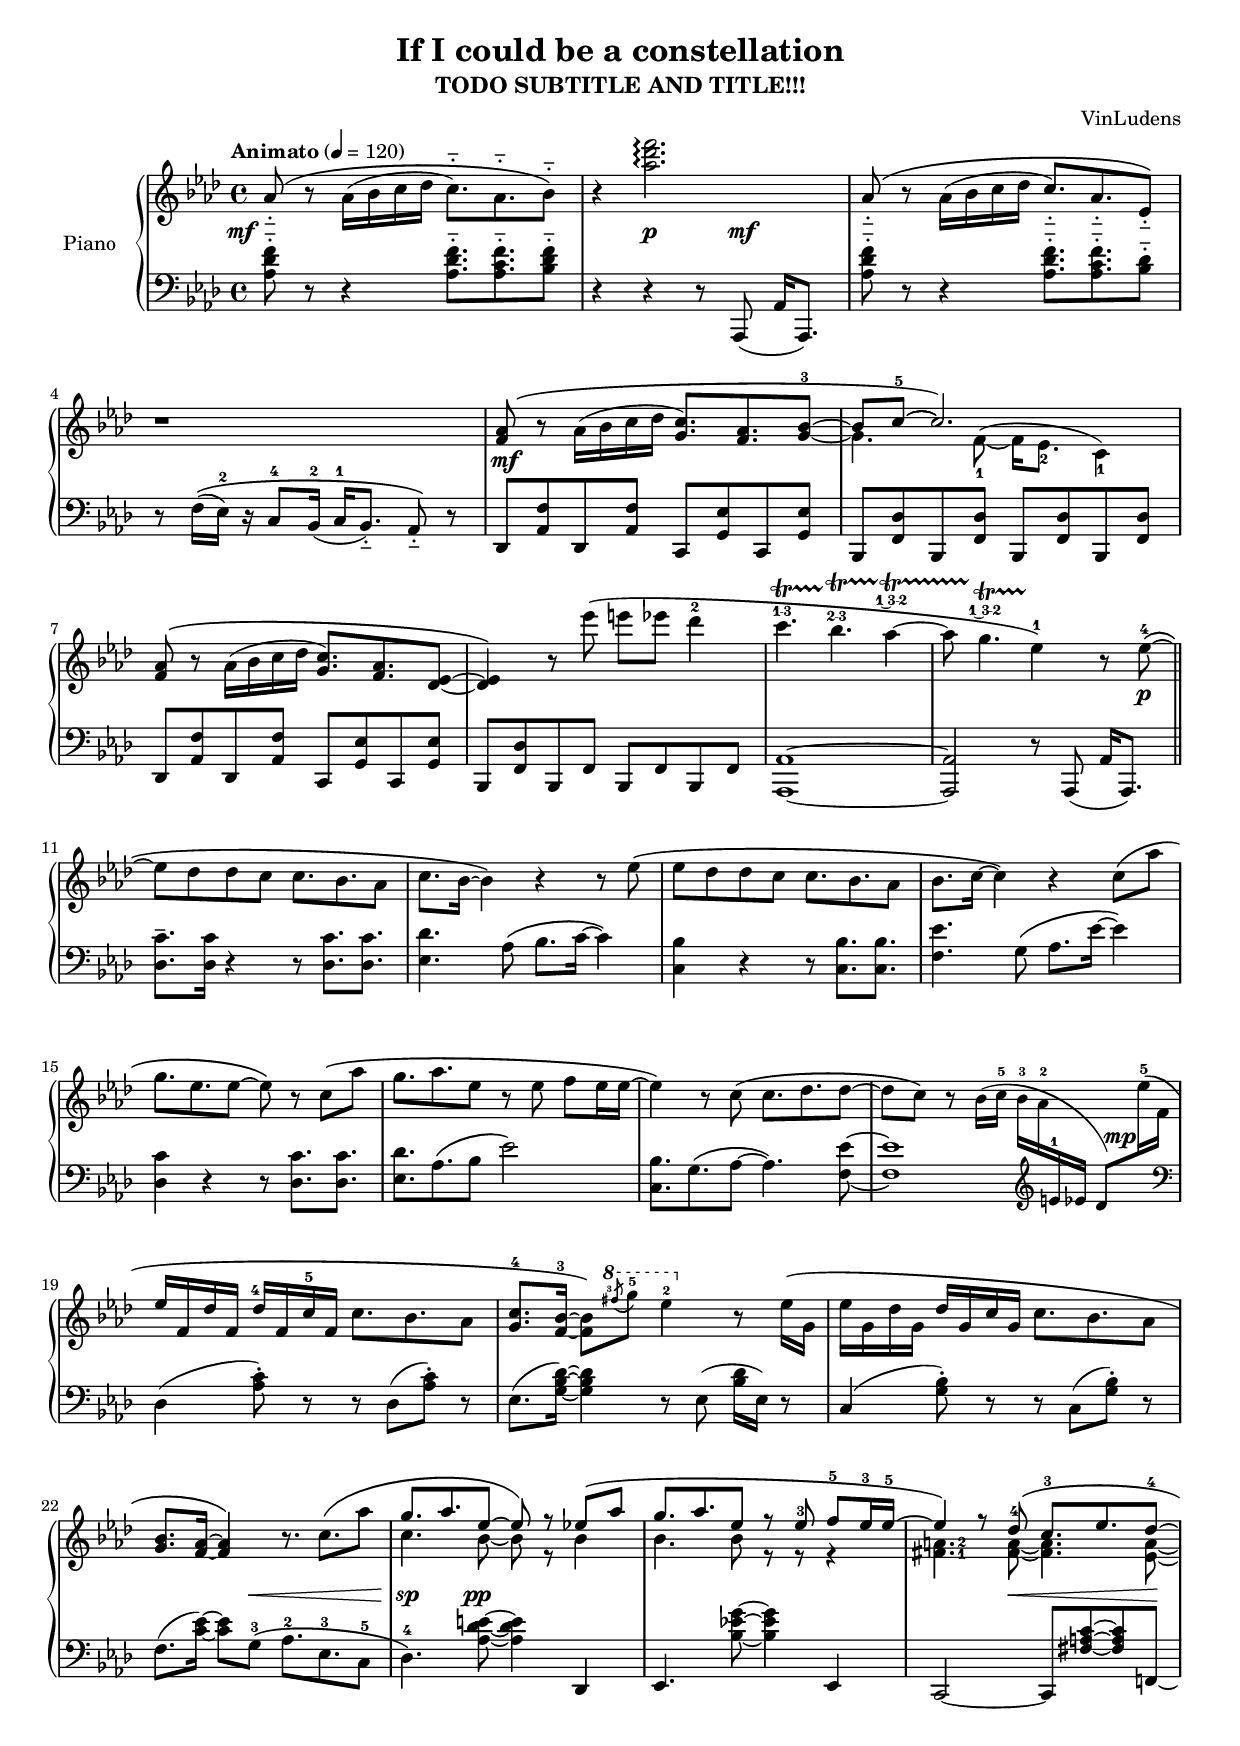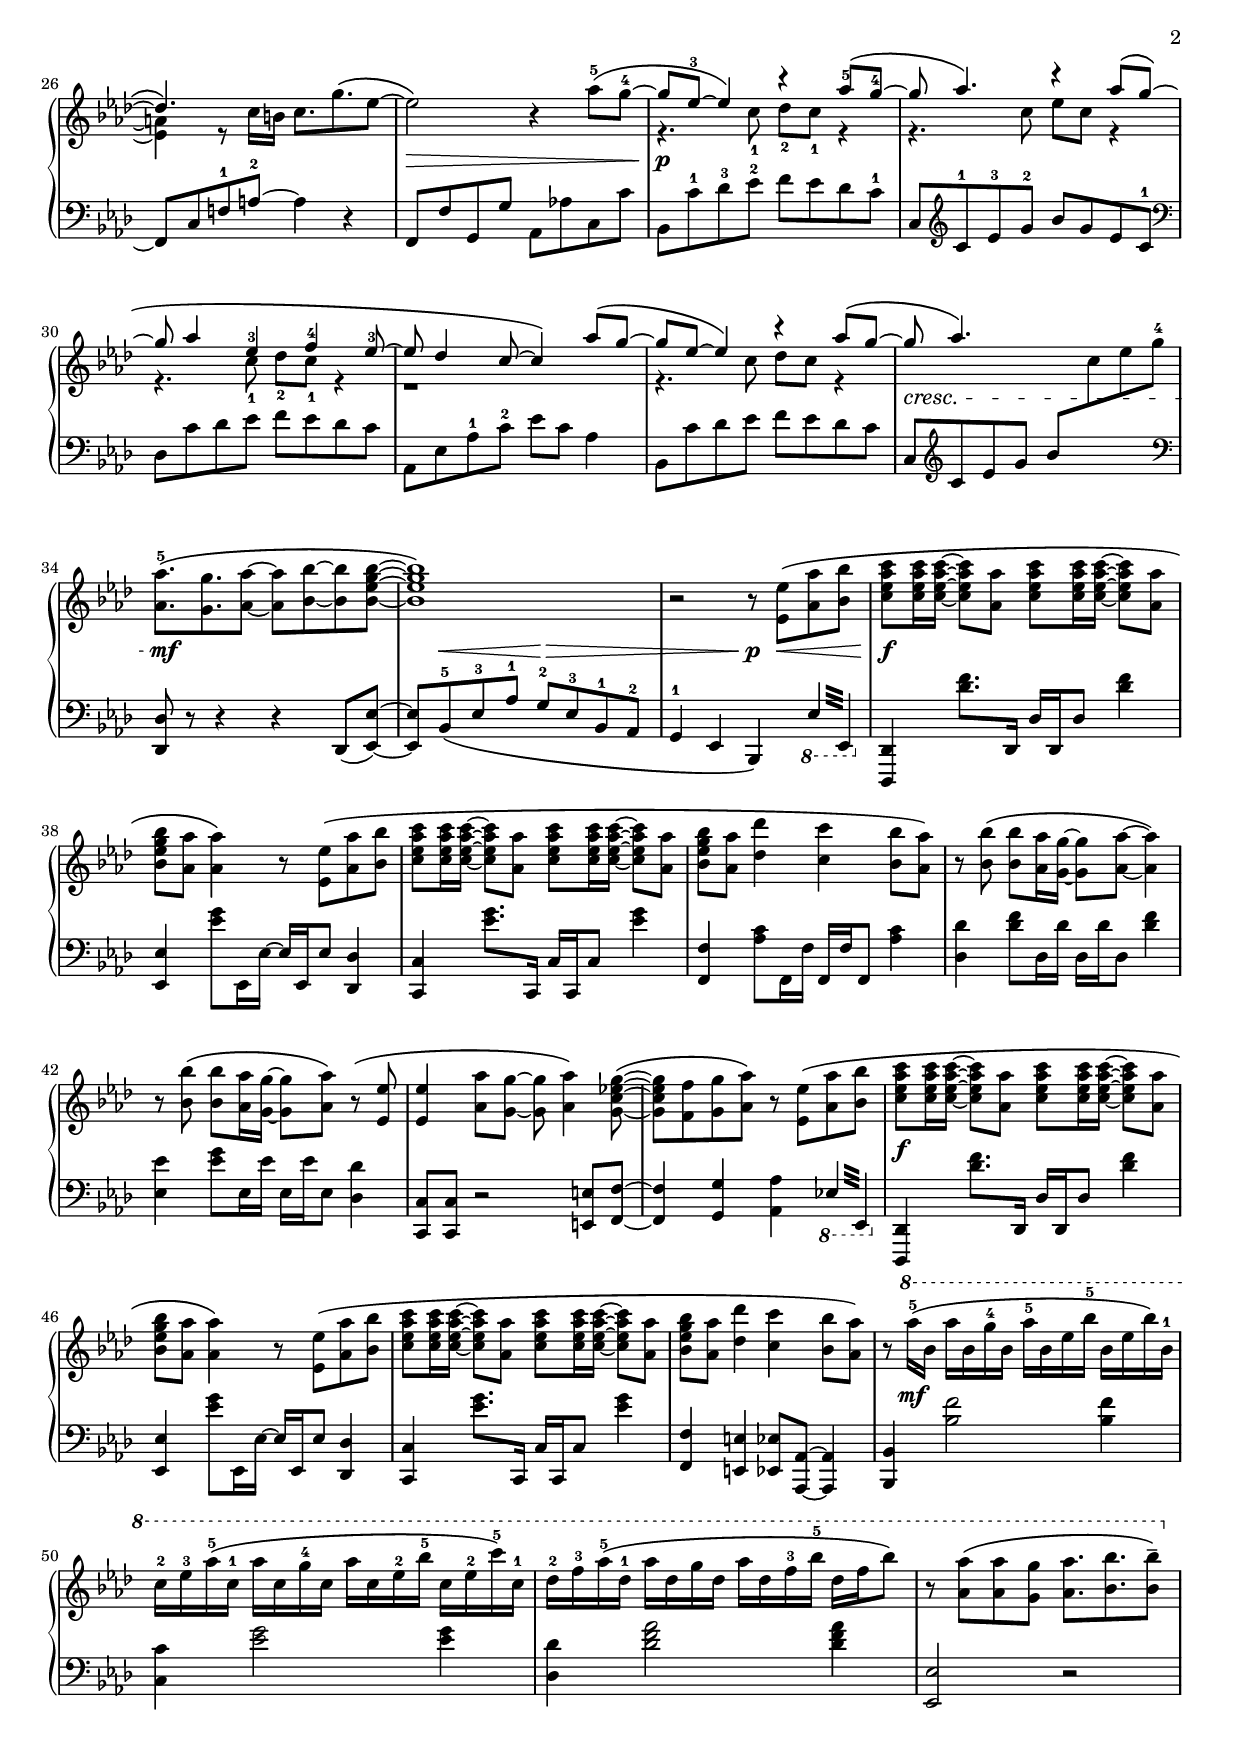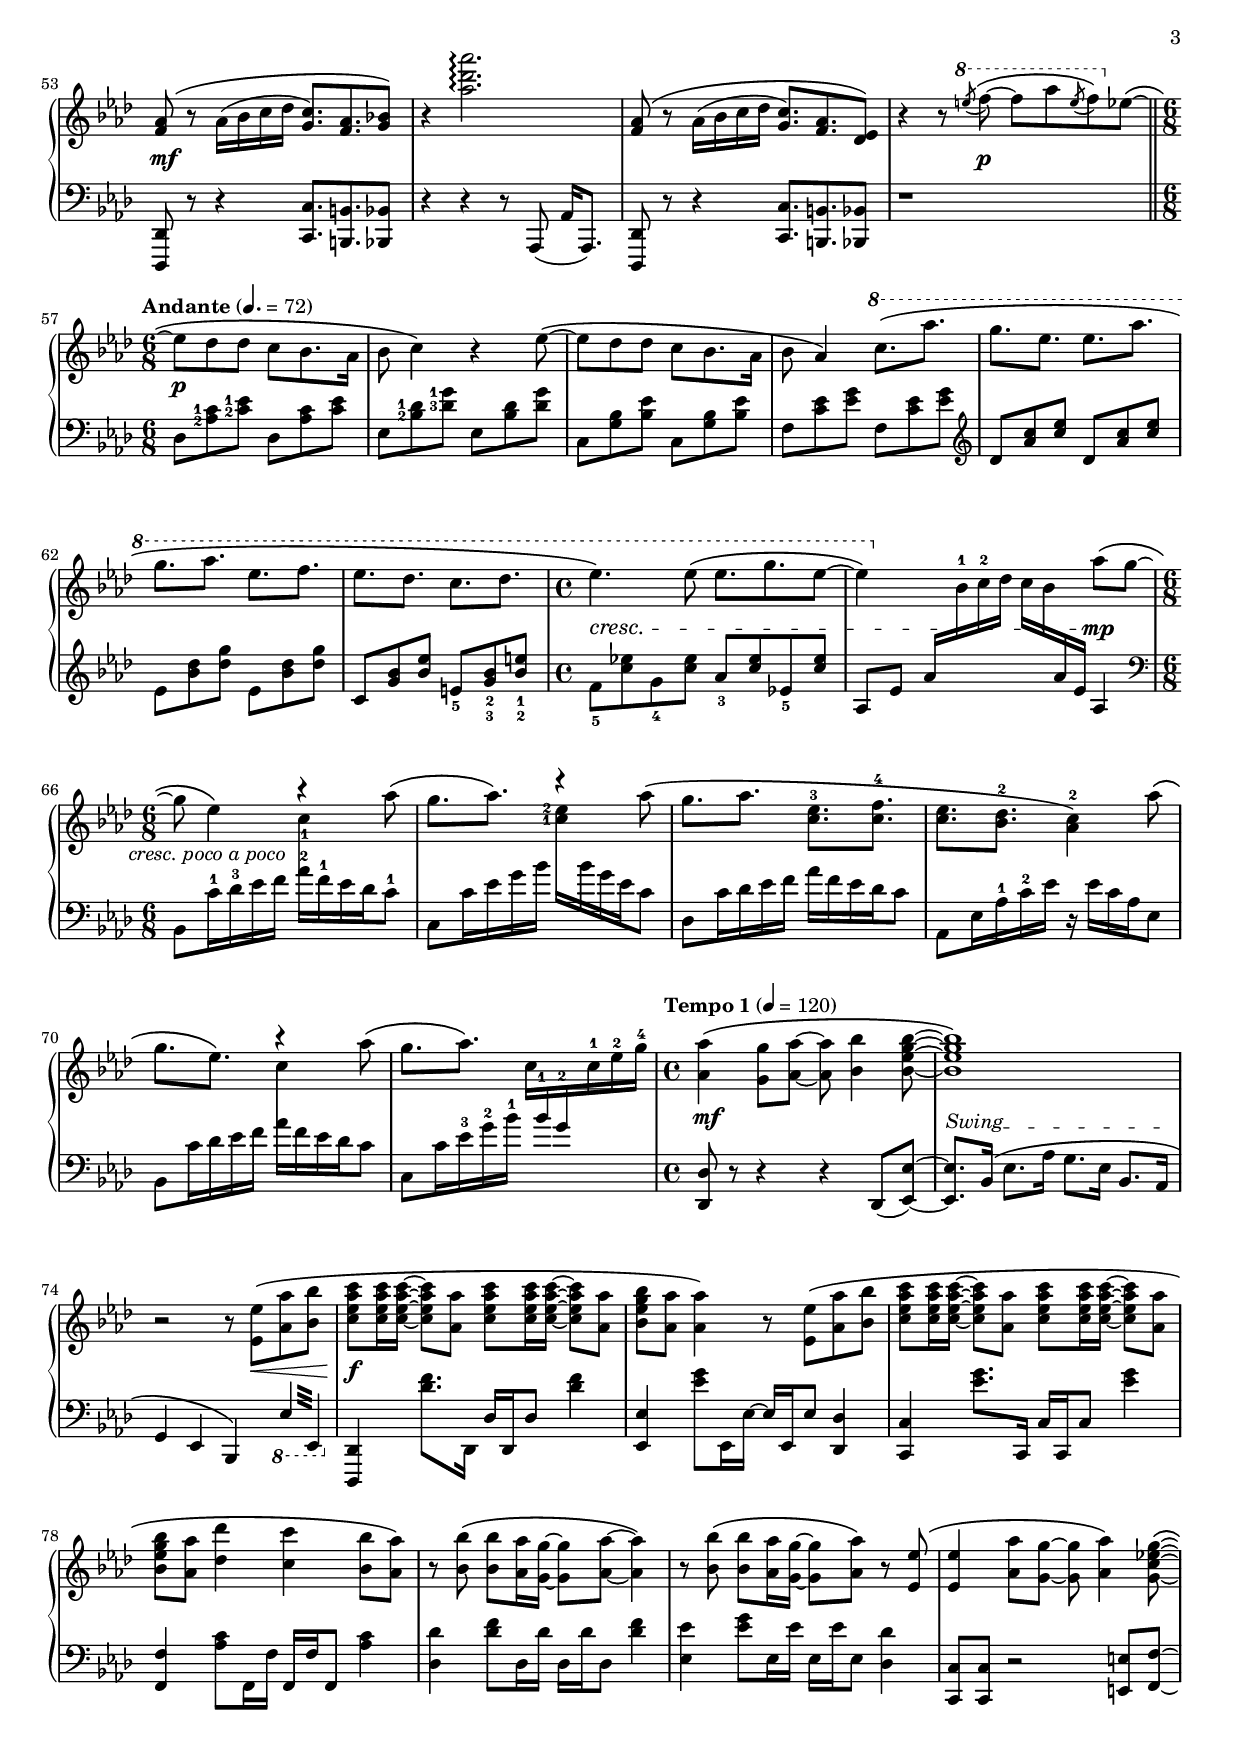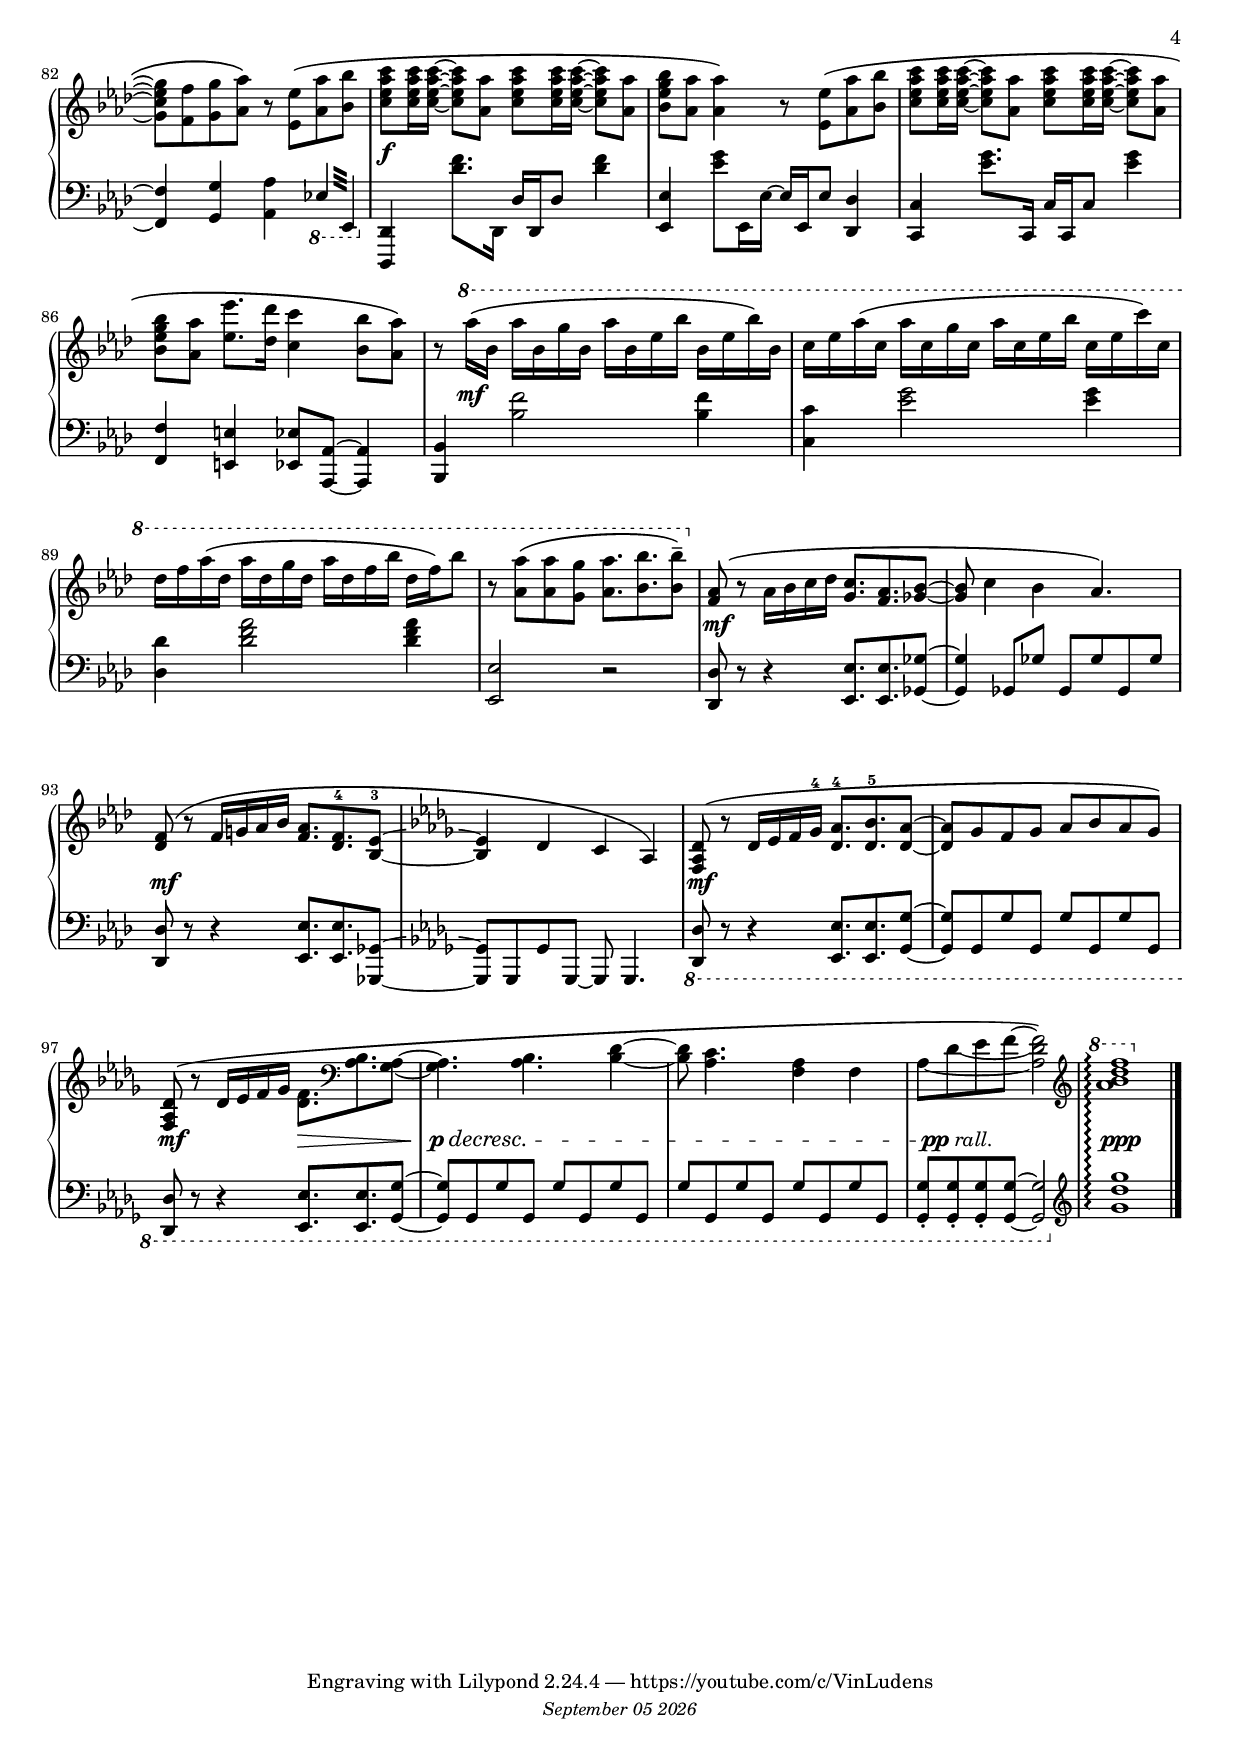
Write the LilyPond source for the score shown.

\version "2.24.0"

date = #(strftime "%B %d %Y" (localtime (current-time)))
\header {
  title = "If I could be a constellation"
  subtitle = "TODO SUBTITLE AND TITLE!!!"
  %instrument = "Piano"
  composer = "VinLudens"
  %arranger = "Arr. by VinLudens"
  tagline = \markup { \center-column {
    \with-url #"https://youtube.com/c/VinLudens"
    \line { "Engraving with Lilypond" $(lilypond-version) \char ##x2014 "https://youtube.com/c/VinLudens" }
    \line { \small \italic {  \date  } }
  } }
}

#(set-global-staff-size 17.5)
%showLastLength = R1 * 10

% version "2.24.0"
%pagenumheader = \markup { \fill-line { \null \fromproperty #'page:page-number-string } }
%\paper {
%  #(set-paper-size "a4")
%  evenHeaderMarkup = \markup { \on-the-fly \print-page-number-check-first \pagenumheader }
%  oddHeaderMarkup = \evenHeaderMarkup
%}

% version "2.24.0"
\paper {
  #(set-paper-size "a4")
  evenHeaderMarkup = \markup { \if \should-print-page-number { \fill-line { "" \fromproperty #'page:page-number-string } } }
  oddHeaderMarkup = \evenHeaderMarkup
}

\include "global.ly"
\version "2.24.0"
\include "global.ly"

right = \relative c'' {
  \global
  \tempo "Animato" 4 = 120

  \override Script.avoid-slur = #'outside aes8-_\( r8 aes16( bes c des \once\override Script.padding = #1.5 c8.)-_ \once\override Script.padding = #1.3 aes-_ bes8-_\) | \revert Script.avoid-slur
  r4 <aes'='' des f>2. \arpeggio |
  aes,='8-_\tweak positions #'(1.5 . 0)\( r8 aes16( bes c des c8.)-_ aes-_ ees8-_\) |
  r1 |

  <aes=' f>8\( r8 aes16( bes c des <c g>8.) <aes f> <bes g-3>8 ~ |
  << { %\voiceOne
      \hideNotes \once\override NoteColumn.ignore-collision = ##t <bes g>8 c ~ 2.\) \unHideNotes |
    }
    \new Voice { \voiceOne
      bes8 c\tweak padding #1.2 -5 ~ 2. |
    }
    \new Voice { \voiceTwo
      g4. f8-1^( ~ 16 ees8.\tweak add-stem-support ##f -2 c4-1) |
    }
  >> \oneVoice
  <aes'=' f>8\( r8 aes16( bes c des <c g>8.) <aes f> <ees des>8 ~ |
  q4\) r8 ees''='''8\( e ees des4-2 |
  c4.\startTrillSpan\finger "1-3" bes\startTrillSpan\finger "2-3" aes4\startTrillSpan\finger \markup { \tied-lyric "1~3-2" } ~ |
  8 g4.\startTrillSpan\finger \markup { \tied-lyric "1~3-2" } ees=''4-1\)\stopTrillSpan r8 ees=''8-4\( ~ |

  \bar "||"

  ees=''8 des8 8 c8 8. bes aes8 |
  c8. bes16 ~ 4\) r4 r8 ees=''8\( |
  8 des8 8 c8 8. bes aes8 |
  bes8. c16 ~ 4\) r4 c8\( aes' |

  g8. ees8. 8 ~ 8\) r8 c=''8\( aes' |
  g8. aes ees8 r8 ees f ees16 16 ~ |
  4\) r8 c=''8\( c8. des des8 ~  |
  8 c\) r8 \small \shape #'((0 . 0) (2 . 1) (0 . 0) (0 . -3)) Slur bes='16( c-5 bes-3 aes-2 \change Staff = "left" \clef "treble" e-1 ees des8) \change Staff = "right" \normalsize ees'=''16-5\shape #'(((0 . 0) (1 . -0.0) (2 . -0.5) (3 . -1.8)) ())\( f, |

  ees'=''16 f, des' f, des'\tweak self-alignment-X #RIGHT \tweak add-stem-support ##f -4 f, c'-5 f, c'8. bes aes8 |
  <c-4 g>8. <bes-3 f>16 ~ q8\) \ottava 1 \small \once\override Fingering.X-offset = #-0.5 \acciaccatura fis''8-3 g='''8-5 ees4-2 \ottava 0 \normalsize r8 ees,=''16\( g, |
  ees'=''16 g, des' g, des' g, c g c8. bes aes8 |
  <bes g>8. <aes f>16 ~ q4\) r8. c=''\( aes'8 |

  << { \voiceOne
      g=''8. aes ees8 ~ 8\) r8 ees\( aes |
      g8. aes ees8 r8 ees-3 f-5 ees16-3 16-5\tweak minimum-length #3.5 ~ |
      4\) r8 des8-4\( c8.-3 ees des8-4 ~ |
      4.\) \oneVoice c16 b c8. g'\( ees8 ~ |
    }
    \new Voice { \voiceTwo
      c=''4. bes8 ~ 8 r8 4 |
      4. 8 r r r4 |
      \set fingeringOrientations = #'(right) <a-2 fis-1>4. \unset fingeringOrientations q8 ~ q4. <a ees>8 ~ |
      q4 r8 s8 s2 |
    }
  >> \oneVoice

  ees'=''2\) r4 aes=''8-5\( g-4 ~ |
  << { \voiceOne
      g=''8 ees-3 ~ 4\) r4 \override Fingering.add-stem-support = ##f aes8-5\( g-4 ~ | \revert Fingering.add-stem-support
      g8 aes4.\) r4 aes8\( g ~ |
      g8 aes4 ees4-3 f-4 ees8-3 ~ |
      ees des4 c8 ~ 4\) aes'=''8\( g ~ |

      g=''8 ees ~ 4\) r4 aes8\( g ~ |
      g8 aes4.\) s2 |
    }
    \new Voice { \voiceTwo
      r4. c,=''8-1 des-2 c-1 r4 |
      r4. c=''8 ees c r4 |
      r4. c=''8-1 des-2 c-1 r4 |
      r1 |

      r4. c=''8 des c r4 |
      s1 |
    }
  >> \oneVoice

  <aes'=''-5 aes,>8.\( <g g,> <aes aes,>8 ~ 8 <bes bes,> ~ 8 <bes g ees bes> ~ |
  q1\) |
  %% CHORUS 1 START %%
  r2 r8 <ees,='' ees,>8\( <aes aes,> <bes bes,> |


  <c=''' aes ees c>8 q16 q\tweak minimum-length #2.7 ~ q8 <aes aes,> <c=''' aes ees c>8 q16 q\tweak minimum-length #2.7 ~ q8 <aes aes,> |
  <bes g ees bes>8 <aes aes,> <aes aes,>4\) r8 <ees ees,>8\( <aes aes,> <bes bes,> |
  <c=''' aes ees c>8 q16 q\tweak minimum-length #2.7 ~ q8 <aes aes,> <c=''' aes ees c>8 q16 q\tweak minimum-length #2.7 ~ q8 <aes aes,> |
  <bes g ees bes>8 <aes aes,> <des des,>4 <c c,> <bes bes,>8 <aes aes,>\) |


  r8 <bes='' bes,>8\( <bes bes,> <aes aes,>16 <g g,> ~ 8 <aes aes,> ~ 4\) |
  r8 <bes='' bes,>8\( <bes bes,> <aes aes,>16 <g g,> ~ 8 <aes aes,>\) r8\( <ees ees,> |
  <ees ees,>4 <aes aes,>8 <g g,> ~ 8 <aes aes,>4\) <g ees c g>8\( ~ |
  q8 <f f,> <g g,> <aes aes,>\) r8 <ees ees,>\( <aes aes,> <bes bes,> |

  <c=''' aes ees c>8 q16 q\tweak minimum-length #2.7 ~ q8 <aes aes,> <c=''' aes ees c>8 q16 q\tweak minimum-length #2.7 ~ q8 <aes aes,> |
  <bes g ees bes>8 <aes aes,> <aes aes,>4\) r8 <ees ees,>8\( <aes aes,> <bes bes,> |
  <c=''' aes ees c>8 q16 q\tweak minimum-length #2.7 ~ q8 <aes aes,> <c=''' aes ees c>8 q16 q\tweak minimum-length #2.7 ~ q8 <aes aes,> |
  <bes g ees bes>8 <aes aes,> <des des,>4 <c c,> <bes bes,>8 <aes aes,>\) |

  r8 \ottava 1 aes'='''16-5\( bes, aes' bes, g'-4 bes, aes'-5 bes, ees bes'-5 bes, ees bes'\) bes,-1 |
  c-2 ees-3 aes-5\( c,-1 aes' c, g'-4 c, aes' c, ees-2 bes'-5 c, ees-2 c'-5\) c,-1 |
  des-2 f-3 aes-5\( des,-1 aes' des, g des aes' des, f-3 bes-5 des, f bes8\) |
  r8 <aes aes,>8\( <aes aes,> <g g,> <aes aes,>8. <bes bes,> <bes bes,>8--\) \ottava 0 |
  %% CHORUS 1 END %%

  <aes,,=' f>8\( r8 aes16( bes c des <c g>8.) <aes f> <bes g>8\) |
  r4 <aes'='' des aes'>2. \arpeggio |
  <aes,=' f>8\tweak positions #'(1.5 . 0) \( r8 aes16( bes c des <c g>8.) <aes f> <ees des>8\) |
  r4 r8 \ottava 1 \acciaccatura e''='''8\( f8 ~ 8 aes \acciaccatura e='''8 f8\) \ottava 0 ees,=''\( ~ |


  \bar "||"


  ees8 des des c bes8. aes16 |
  bes8 c4\) r4 ees8\( ~ |
  ees8 des des c bes8. aes16 |
  bes8 aes4\) \ottava 1 c'='''8.\( aes' |


  g8. ees ees aes |
  g8. aes ees f |
  ees8. des c des |

  \time 4/4 ees4.\) 8\( 8. g ees8 ~ |
  ees4\) \ottava 0 s2 aes,=''8\( g ~ |

  \time 6/8
  << { \oneVoice
      g=''8 ees4\) \voiceOne r4 \oneVoice aes=''8\( |
    }
    \new Voice { \voiceTwo
      s4. \crossStaff { c,=''16\tweak Y-offset #-1.7 -1 } s16 s4 |
    }
  >> \oneVoice
  g'=''8. aes\) \voiceOne r4 \oneVoice aes8\( |
  g8. aes <ees-3 c>8. <f-4 c> |
  <ees c>8. <des-2 bes> <c-2 aes>4\) aes'=''8\( |

  << { \oneVoice
      g=''8. ees\) \voiceOne r4 \oneVoice aes=''8\( |
    }
    \new Voice { \voiceTwo
      s4. \crossStaff { c,=''16 } s16 s4 |
    }
  >> \oneVoice
  g'=''8. aes\) s4. |

  \time 4/4 \tempo "Tempo 1" 4 = 120
  <aes aes,>4\( <g g,>8 <aes aes,> ~ 8 <bes bes,>4 <bes g ees bes>8 ~ |
  q1\) |

  %% CHORUS 2 START %%
  r2 r8 <ees,='' ees,>8\( <aes aes,> <bes bes,> |

  <c=''' aes ees c>8 q16 q\tweak minimum-length #2.7 ~ q8 <aes aes,> <c=''' aes ees c>8 q16 q\tweak minimum-length #2.7 ~ q8 <aes aes,> |
  <bes g ees bes>8 <aes aes,> <aes aes,>4\) r8 <ees ees,>8\( <aes aes,> <bes bes,> |
  <c=''' aes ees c>8 q16 q\tweak minimum-length #2.7 ~ q8 <aes aes,> <c=''' aes ees c>8 q16 q\tweak minimum-length #2.7 ~ q8 <aes aes,> |
  <bes g ees bes>8 <aes aes,> <des des,>4 <c c,> <bes bes,>8 <aes aes,>\) |


  r8 <bes='' bes,>8\( <bes bes,> <aes aes,>16 <g g,> ~ 8 <aes aes,> ~ 4\) |
  r8 <bes='' bes,>8\( <bes bes,> <aes aes,>16 <g g,> ~ 8 <aes aes,>\) r8 <ees ees,>\( |
  <ees ees,>4 <aes aes,>8 <g g,> ~ 8 <aes aes,>4\) <g ees c g>8\( ~ |
  q8 <f f,> <g g,> <aes aes,>\) r8 <ees ees,>\( <aes aes,> <bes bes,> |

  <c=''' aes ees c>8 q16 q\tweak minimum-length #2.7 ~ q8 <aes aes,> <c=''' aes ees c>8 q16 q\tweak minimum-length #2.7 ~ q8 <aes aes,> |
  <bes g ees bes>8 <aes aes,> <aes aes,>4\) r8 <ees ees,>8\( <aes aes,> <bes bes,> |
  <c=''' aes ees c>8 q16 q\tweak minimum-length #2.7 ~ q8 <aes aes,> <c=''' aes ees c>8 q16 q\tweak minimum-length #2.7 ~ q8 <aes aes,> |
  <bes g ees bes>8 <aes aes,> <ees' ees,>8. <des des,>16 <c c,>4 <bes bes,>8 <aes aes,>\) |

  r8 \ottava 1 aes'='''16\( bes, aes' bes, g' bes, aes' bes, ees bes' bes, ees bes'\) bes, |
  c ees aes\( c, aes' c, g' c, aes' c, ees bes' c, ees c'\) c, |
  des f aes\( des, aes' des, g des aes' des, f bes des, f\) bes8 |
  r8 <aes aes,>8\( <aes aes,> <g g,> <aes aes,>8. <bes bes,> <bes bes,>8--\) \ottava 0 |
  %% CHORUS 2 END %%

  <aes,,=' f>8\( r aes16 bes c des <c g>8. <aes f> <ges bes>8 ~ |
  q8 c=''4 bes aes4.\) |
  \override Score.KeySignature.whiteout = #5
  \override Score.KeySignature.layer = #-1
  \override Score.Tie.layer = #-2
  <f=' des>8^\( r8 f16 g aes bes <aes f>8. <f-4 des> <ees-3 bes>8 ~ |

  \key des \major

  q4 des4 c aes\) |
  \revert Score.KeySignature.whiteout
  \revert Score.KeySignature.layer
  \revert Score.Tie.layer
  <des=' aes f>8^\( r8 des16 ees f ges-4 <aes-4 des,>8. <bes-5 des,> <aes des,>8 ~ |
  q8 ges f ges aes bes aes ges\) |
  <des=' aes f>8\( r8 des16 ees f ges <f des>8. \clef "bass" <bes,= aes> <aes ges>8 ~ |

  q4. <bes aes> <des bes>4 ~ |
  q8 <c aes>4. <aes f>4 f |
  \once\override Beam.positions = #'(-2 . -1) \set tieWaitForNote = ##t aes8~ des~ ees f~ <f des aes>2\) | \unset tieWaitForNote

  \clef "treble" \ottava 1 <aes'='' bes des f>1\arpeggio \ottava 0 |

  \bar "|."


}

\version "2.24.0"
\include "global.ly"

left = \relative c' {
  \global


  <aes= des f>8-_ r8 r4 q8.-_ <aes c f>8.-_ <bes des f>8-_ |
  r4 r4 r8 aes,,=,,8( aes'16 aes,8.) |
  <aes''= des f>8-_ r8 r4 q8.-_ <aes c f>8.-_ <bes des>8-_ |
  r8 f16(\( ees\tweak padding #1.8 -2) r16 c8\tweak padding #1.2 -4 bes16\tweak padding #1.4 -2( c\tweak padding #1.2 -1 bes8.-_) aes8-_\) r |

  des,=,8 <aes' f'> des, q c=,8 <g' ees'> c, q |

  bes=,,8 <f' des'> bes, q bes q bes q |








  des=,8 <aes' f'> des, q c=,8 <g' ees'> c, q |
  bes=,,8 <f' des'> bes, f' bes, f' bes, f' |
  <aes=, aes,>1 ~ |
  q2 r8 aes,=,,8( aes'16 aes,8.) |

  \bar "||"

  <des'= c'>8.-- q16 r4 r8 q8. q |
  <ees= des'>4. aes=8\( bes8. c16 ~ 4\) |
  <c,= bes'>4 r4 r8 q8. q  |
  <f= ees'>4. g=8\( aes8. ees'16 ~ 4\) |

  <des,= c'>4 r4 r8 q8. q |
  <ees= des'>8. aes=8.\( bes8 ees2\) |
  <c,= bes'>8. g'=8.\( aes8 ~ 4.\) <f= ees'>8 ~ |
  q1 |

  \clef "bass" des=4( <aes' c>8-.) r r des,( q-.) r |
  ees=8.( <g bes des>16) ~ q4 r8 ees( <bes' des>16 ees,) r8 |
  c=4( <g' bes>8-.) r r c,( q-.) r |
  f=8.( <c' ees>16) ~ q8 g-3\( aes8.-2 ees-3 c8-5 |


  des=4.-4\) <aes'= des e>8 ~ q4 des,,=,4 |
  ees4. <bes''= ees g>8 ~ q4 ees,,=,4 |
  c=,2 ~ 8 <fis'= a c> ~ q8 f,=, ~ |
  f=,8 c' f-1 a-2 ~ 4 r4 |









  f,=,8 f' g, g' aes, aes' c, c' |

  bes,=,8 c'='-1 des-3 ees-2 f ees des c-1 |
  c,= \clef "treble" c'='-1 ees-3 g-2 bes g ees c-1 \clef "bass" |
  des,=8 c'=' des ees f ees des c |
  aes,=,8 ees' aes-1 c-2 ees c aes4 |

  bes,=,8 c'=' des ees f ees des c |
  c,= \clef "treble" c'=' ees g bes \change Staff = "right" c ees g-4 \change Staff = "left" |












  \clef "bass" <des,,= des,>8 r8 r4 r4 des,=,8( <ees'= ees,>8) ~ |
  q8 bes=,-5\( ees-3 aes-1 g-2 ees-3 bes-1 aes-2 |
  %% CHORUS 1 START %%
  g4-1 ees bes\) \ottava -1 \repeat tremolo 4 { ees=,32 ees, } \ottava 0 |


  <des'=, des,>4 \once\override Beam.auto-knee-gap = #4 <des''=' f>8. des,,=,16 des'16 des, des'8 q4 |
  <ees= ees,>4 <ees'=' g>8 ees,,=,16 ees'16 ~ 16 ees, ees'8 <des= des,>4 |
  <c= c,>4 <ees'=' g>8. c,,=,16 c'16 c, c'8 q4 |
  <f= f,>4 <aes= c>8 f,=,16 f'16 f, f' f,8 q4 |

  % \clef "treble"
  <des''=' des,>4 <des f>8 des,16 des'16 des, des' des,8 q4 |
  <ees'=' ees,>4 <ees g>8 ees,16 ees'16 ees, ees' ees,8 <des'=' des,>4 |
  <c,= c,>8 <c c,> r2 <e e,>8 <f f,> ~ |
  <f f,>4 <g g,> <aes aes,> \ottava -1 \repeat tremolo 4 { ees,=,32 ees, } \ottava 0 |

  <des'=, des,>4 \once\override Beam.auto-knee-gap = #4 <des''=' f>8. des,,=,16 des'16 des, des'8 q4 |
  <ees= ees,>4 <ees'=' g>8 ees,,=,16 ees'16 ~ 16 ees, ees'8 <des= des,>4 |
  <c= c,>4 <ees'=' g>8. c,,=,16 c'16 c, c'8 q4 |
  <f= f,>4 <e e,> <ees ees,>8 <aes,=, aes,> ~ q4 |

  <bes=, bes,>4 <bes'= f'>2 q4 |
  <c=' c,>4 <ees g>2 q4 |
  <des=' des,>4 <des f aes>2 q4 |
  <ees,= ees,>2 r |
  %% CHORUS 1 END %%

  <des,=, des,>8 r8 r4 <c'= c,>8. <b b,> <bes bes,>8 |
  r4 r4 r8 aes,=,,8( aes'16 aes,8.) |
  <des=, des,>8 r8 r4 <c'= c,>8. <b b,> <bes bes,>8 |
  r1 |


  \bar "||"
  \time 6/8 \tempo "Andante" 4. = 72

  \set fingeringOrientations = #'(left) des=8 <aes'-2 c-1> <c-2 ees-1> des,=8 <aes' c> <c ees> |
  ees,=8 <bes'-2 des-1> <des-3 g-1> ees,=8 <bes' des> <des g> | \unset fingeringOrientations
  \repeat unfold 2 { c,=8 <g' bes> <bes ees> } |
  \repeat unfold 2 { f=8 <c' ees> <ees g> } |

  \clef "treble"
  \repeat unfold 2 { des='8 <aes' c> <c ees> } |
  \repeat unfold 2 { ees,='8 <bes' des> <des g> } | \set fingeringOrientations = #'(down)
  c,='8 <g' bes> <bes ees> e,='8_5 <g-3 bes-2> <bes-2 e-1> | \unset fingeringOrientations

  \time 4/4 f='8_5 <c' ees> g_4 q aes_3 q ees_5 q |
  aes,=8 ees' aes16 \change Staff = "right" bes-1 c-2 des c bes \change Staff = "left" aes ees aes,4 |

  \time 6/8
  \clef "bass"
  bes,=,8 c'16-1 des-3 ees f aes-2 f-1 ees des c8-1 |





  c,=8 c'16 ees g bes \stemDown \change Staff = "right" \set fingeringOrientations = #'(left) <c-1 ees-2> \unset fingeringOrientations \change Staff = "left" bes g ees c8 | \stemNeutral
  des,=8 c'16 des ees f aes f ees des c8 |
  aes,=,8 ees'16 aes-1 c-2 ees r ees c aes ees8 |


  bes=,8 c'16 des ees f aes f ees des c8 |





  c,=8 c'16 ees-3 g-2 bes-1 \stemDown \change Staff = "right" c \change Staff = "left" \stemUp bes-1 g-2 \stemDown \change Staff = "right" c-1 ees-2 g-4 | \change Staff = "left" \stemNeutral

  \time 4/4
  \clef "bass" <des,,= des,>8 r8 r4 r4 des,=,8( <ees'= ees,>8) ~ | \once\override TextSpanner.bound-details.left.text = "Swing"
  q8.-\startTextSpan bes=,16\( ees8. aes16 g8. ees16 bes8. aes16\stopTextSpan |

  %% CHORUS 1 START %%
  g4 ees bes\) \ottava -1 \repeat tremolo 4 { ees=,32 ees, } \ottava 0 |

  <des'=, des,>4 <des''=' f>8. des,,=,16 des'16 des, des'8 q4 |
  <ees= ees,>4 <ees'=' g>8 ees,,=,16 ees'16 ~ 16 ees, ees'8 <des= des,>4 |
  <c= c,>4 <ees'=' g>8. c,,=,16 c'16 c, c'8 q4 |
  <f= f,>4 <aes= c>8 f,=,16 f'16 f, f' f,8 q4 |

  % \clef "treble"
  <des''=' des,>4 <des f>8 des,16 des'16 des, des' des,8 q4 |
  <ees'=' ees,>4 <ees g>8 ees,16 ees'16 ees, ees' ees,8 <des'=' des,>4 |
  <c,= c,>8 <c c,> r2 <e e,>8 <f f,> ~ |
  <f f,>4 <g g,> <aes aes,> \ottava -1 \repeat tremolo 4 { ees,=,32 ees, } \ottava 0 |

  <des'=, des,>4 <des''=' f>8. des,,=,16 des'16 des, des'8 q4 |
  <ees= ees,>4 <ees'=' g>8 ees,,=,16 ees'16 ~ 16 ees, ees'8 <des= des,>4 |
  <c= c,>4 <ees'=' g>8. c,,=,16 c'16 c, c'8 q4 |
  <f= f,>4 <e e,> <ees ees,>8 <aes,=, aes,> ~ q4 |

  <bes=, bes,>4 <bes'= f'>2 q4 |
  <c=' c,>4 <ees g>2 q4 |
  <des=' des,>4 <des f aes>2 q4 |
  <ees,= ees,>2 r |
  %% CHORUS 1 END %%

  <des= des,>8 r r4 <ees ees,>8. 8. <ges= ges,>8 ~ |
  4 \repeat unfold 3 { ges,8 ges' } |



  <des= des,>8 r r4 <ees ees,>8. 8. <ges,=, ges,>8 ~ |

  \key des \major

  q8 ges, ges' ges, ~ 8 4. |


  \ottava -1 <des'=, des,>8 r r4 <ees ees,>8. 8. <ges=, ges,>8 ~ |
  q8 ges,8 \repeat unfold 3 { ges'8 ges, } |
  <des'=, des,>8 r r4 <ees ees,>8. 8. <ges=, ges,>8 ~ |

  q8 ges, \repeat unfold 3 { ges'8 ges, } |
  \repeat unfold 4 { ges'8 ges, } |
  \repeat unfold 3 { <ges'=, ges,>8-. } q8 ~ q2 \ottava 0 |

  \clef "treble" \once \set PianoStaff.connectArpeggios = ##t <ges''=' des' ges>1\arpeggio |

  \bar "|."


}

\version "2.24.0"
\include "global.ly"

crescPoco = \tweak DynamicText.self-alignment-X #LEFT 
        #(make-dynamic-script (markup #:normal-text #:italic "cresc. poco a poco"))

rit = \tweak DynamicText.self-alignment-X #LEFT #(make-dynamic-script
  (markup #:normal-text #:italic "rit."))

rall = \tweak DynamicText.self-alignment-X #LEFT #(make-dynamic-script
  (markup #:normal-text #:italic "rall."))

pprall = \tweak DynamicText.self-alignment-X #LEFT #(make-dynamic-script
  (markup #:dynamic "pp" #:normal-text #:italic "rall."))


dynamics = {
  \global
  % allow text in the dynamics block to be centered vertically
  % \override TextScript.extra-offset = #'(0 . 1)
  \once\override DynamicText.X-offset = #-4 s1\mf |
  s4 s4\p s8 s8\mf s4 |
  s1 |
  s1 |
  s1\mf |
  s1*4 |
  s2. s8 s8\p |
  s1*7 |
  s2. s8 s8\tweak X-offset #-3.6 \mp |
  s1*3 |
  s4 s8 s8\< s2 |
  s4\sp s8 s8\pp s2 |
  s1 |
  s4 s8 s8\< s4 s8 s8\! |
  s1 |
  s1\> |
  s1\p |
  s1*4 |
  s1\cresc |
  s1\mf |
  s8 s8\< s4 s2\> |
  s2 s8\p s8\< s4 |

  s1\f |
  s1*7 |
  s1\f |
  s1*3 |
  s8 s8\mf s2. |
  s1*3 |
  s1\mf |
  s1*2 |
  s4 s8 s8\p s2 |

  \time 6/8
  s2.\p |
  s2.*6 |
  \time 4/4
  s1\cresc |
  s2. s8\mp s8 |
  \time 6/8
  s2.*6\tweak X-offset #-5 \crescPoco |
  \time 4/4
  s1\mf |
  s1 |
  s2 s8 s8\< s4 |

  s1\f |
  s1*7 |
  s1\f |
  s1*3 |
  s8 s8\mf s2. |
  s1*3 |
  s1\mf |
  s1 |
  s1\mf |
  s1 |
  s1\mf |
  s1 |
  s2\mf s2\> |
  s1\p\decresc |
  s1 |
  s1\pprall |
  \once\override DynamicText.X-offset = #-1.0 s1\ppp |

%}
}


\score {
  \new PianoStaff \with {
    instrumentName = "Piano"
  } << \accidentalStyle piano
    \new Staff = "right" \with {
      midiInstrument = "acoustic grand"
    } \right
    \new Dynamics = "Dynamics" \dynamics
    \new Staff = "left" \with {
      midiInstrument = "acoustic grand"
    } { \clef bass \left }
  >>
  \layout {
    \context {
      \PianoStaff
      \consists "Span_stem_engraver"
    }
  }
  \midi {
    %\tempo 4=80
    \set Staff.midiMaximumVolume = #3.0
  }
}
